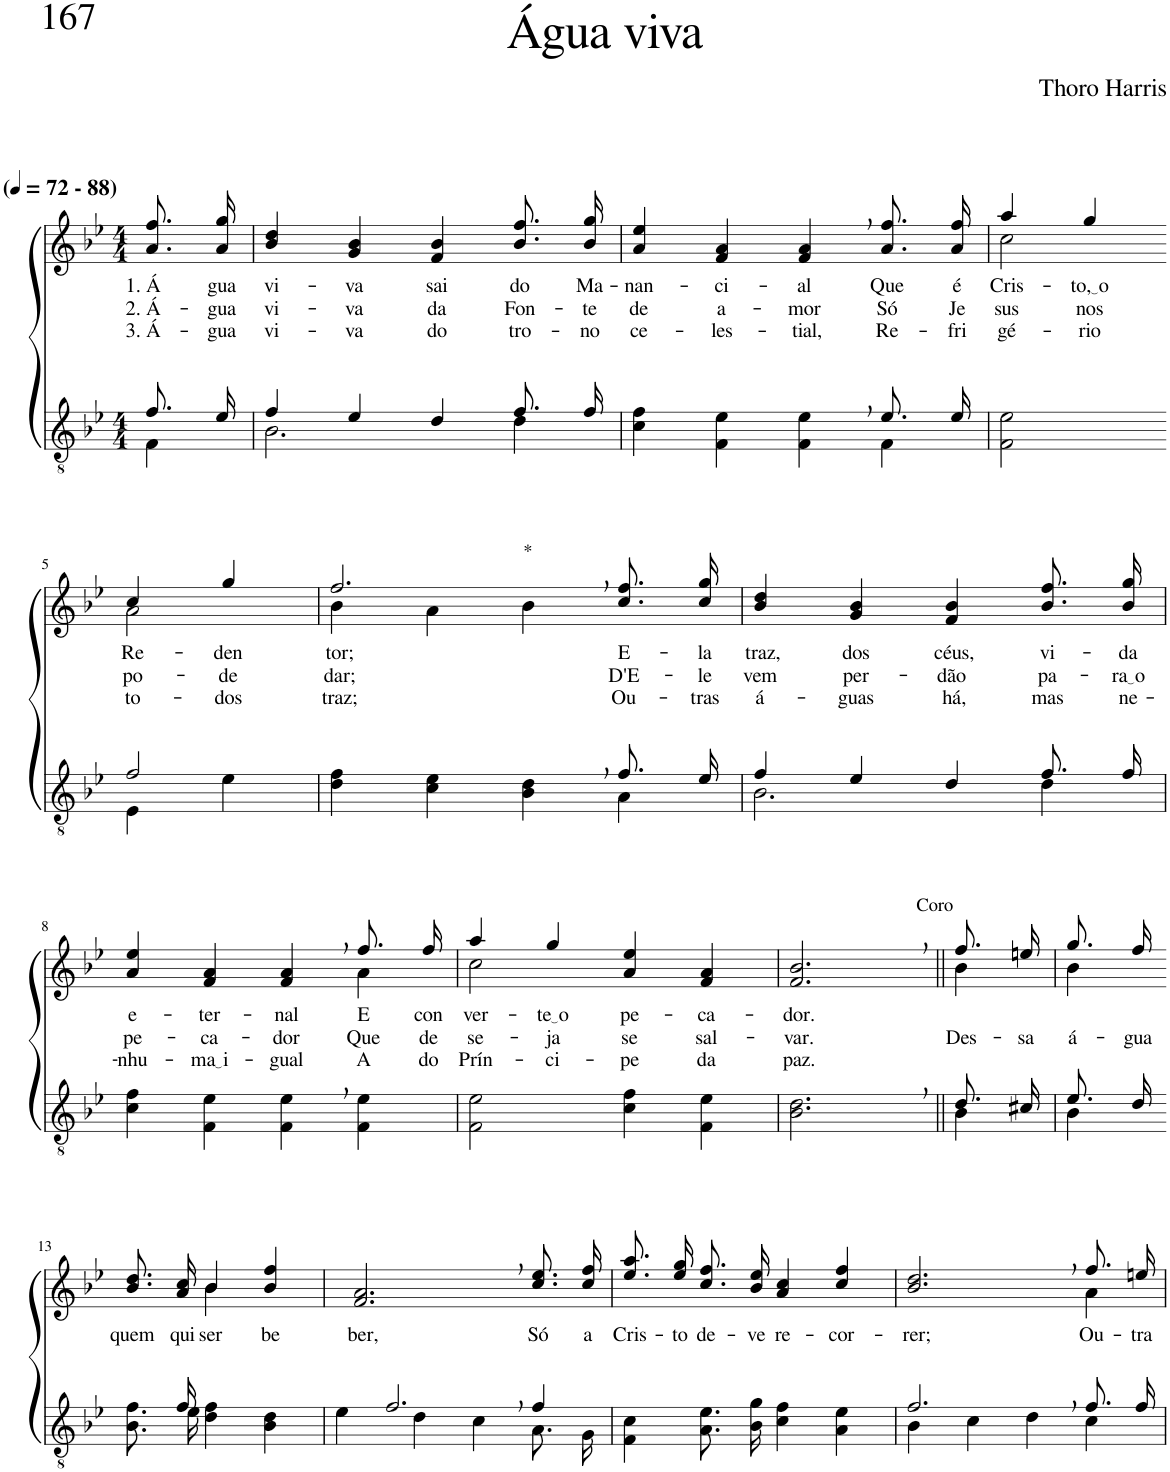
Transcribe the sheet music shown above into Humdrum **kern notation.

**kern	**kern	**text	**text	**text
*part2	*part1	*part1	*part1	*part1
*staff2	*staff1	*staff1	*staff1	*staff1
*I"Parte III e IV	*I"Parte I e II	*	*	*
*clefGv2	*clefG2	*	*	*
*Trd4c7	*Trd4c7	*	*	*
*k[b-e-]	*k[b-e-]	*	*	*
*M4/4	*M4/4	*	*	*
*MM72	*MM72	*	*	*
=1	=1	=1	=1	=1
*^	*	*	*	*
!	!	!LO:TX:a:B:t=(	!	!	!
!	!	!LO:TX:a:B:t=- 88)	!	!	!
!	!	!	!LO:LY:b	!LO:LY:b	!LO:LY:b
8.f/L	4F\	8.a\ 8.ff\L	1. Á	2. Á-	3. Á-
!	!	!	!LO:LY:b	!LO:LY:b	!LO:LY:b
16e-/Jk	.	16a\ 16gg\Jk	gua	-gua	-gua
=2	=2	=2	=2	=2	=2
!	!	!	!LO:LY:b	!LO:LY:b	!LO:LY:b
4f/	2.B-\	4b-/ 4dd/	vi-	vi-	vi-
!	!	!	!LO:LY:b	!LO:LY:b	!LO:LY:b
4e-/	.	4g/ 4b-/	-va	-va	-va
!	!	!	!LO:LY:b	!LO:LY:b	!LO:LY:b
4d/	.	4f/ 4b-/	sai	da	do
!	!	!	!LO:LY:b	!LO:LY:b	!LO:LY:b
8.f/L	4d\	8.b-\ 8.ff\L	do	Fon-	tro-
!	!	!	!LO:LY:b	!LO:LY:b	!LO:LY:b
16f/Jk	.	16b-\ 16gg\Jk	Ma-	-te	-no
=3	=3	=3	=3	=3	=3
!	!	!	!LO:LY:b	!LO:LY:b	!LO:LY:b
2.ryy	4c\ 4f\	4a/ 4ee-/	-nan-	de	ce-
!	!	!	!LO:LY:b	!LO:LY:b	!LO:LY:b
.	4F\ 4e-\	4f/ 4a/	-ci-	a-	-les-
!	!	!	!LO:LY:b	!LO:LY:b	!LO:LY:b
.	4F\ 4e-\	4f/, 4a/,	-al	-mor	-tial,
!	!	!	!LO:LY:b	!LO:LY:b	!LO:LY:b
8.e-/L	4F\	8.a\ 8.ff\L	Que	Só	Re-
!	!	!	!LO:LY:b	!LO:LY:b	!LO:LY:b
16e-/Jk	.	16a\ 16ff\Jk	é	Je-	-fri-
*v	*v	*	*	*	*
=4	=4	=4	=4	=4
*	*^	*	*	*
!	!	!	!LO:LY:b	!LO:LY:b	!LO:LY:b
2F\ 2e-\	4aa/	2cc\	-Cris-	-sus	gé-
!	!	!	!LO:LY:b	!LO:LY:b	!LO:LY:b
.	4gg/	.	to, o	nos	-rio
!!LO:LB:g=z	!!
=5-	=5-	=5-	=5-	=5-	=5-
*^	*	*	*	*	*
!	!	!	!	!LO:LY:b	!LO:LY:b	!LO:LY:b
2f/	4E-\	4cc/	2a\	Re-	-po-	to-
!	!	!	!	!LO:LY:b	!LO:LY:b	!LO:LY:b
.	4e-\	4gg/	.	-den-	-de	-dos
=6	=6	=6	=6	=6	=6	=6
!	!	!LO:TX:a:t=*	!	!	!	!
!	!	!	!	!LO:LY:b	!LO:LY:b	!LO:LY:b
2.ryy	4d\ 4f\	2.ff,/	4b-\	tor;	dar;	traz;
.	4c\ 4e-\	.	4a\	.	.	.
.	4B-\ 4d\	.	4b-\	.	.	.
!	!	!	!	!LO:LY:b	!LO:LY:b	!LO:LY:b
8.f/L	4A\	8.cc\ 8.ff\L	4ryy	E-	D'E-	Ou-
!	!	!	!	!LO:LY:b	!LO:LY:b	!LO:LY:b
16e-/Jk	.	16cc\ 16gg\Jk	.	-la	-le	-tras
*	*	*v	*v	*	*	*
=7	=7	=7	=7	=7	=7
!	!	!	!LO:LY:b	!LO:LY:b	!LO:LY:b
4f/	2.B-\	4b-/ 4dd/	traz,	vem	á-
!	!	!	!LO:LY:b	!LO:LY:b	!LO:LY:b
4e-/	.	4g/ 4b-/	dos	per-	-guas
!	!	!	!LO:LY:b	!LO:LY:b	!LO:LY:b
4d/	.	4f/ 4b-/	céus,	-dão	há,
!	!	!	!LO:LY:b	!LO:LY:b	!LO:LY:b
8.f/L	4d\	8.b-\ 8.ff\L	vi-	pa-	mas
!	!	!	!LO:LY:b	!LO:LY:b	!LO:LY:b
16f/Jk	.	16b-\ 16gg\Jk	-da	ra o	ne-
*v	*v	*	*	*	*
!!LO:LB:g=z
=8	=8	=8	=8	=8
!	!	!LO:LY:b	!LO:LY:b	!LO:LY:b
*	*^	*	*	*
4c\ 4f\	4a/ 4ee-/	2.ryy	e-	pe-	-nhu-
!	!	!	!LO:LY:b	!LO:LY:b	!LO:LY:b
4F\ 4e-\	4f/ 4a/	.	-ter-	-ca-	ma i
!	!	!	!LO:LY:b	!LO:LY:b	!LO:LY:b
4F\, 4e-\,	4f/, 4a/,	.	-nal	-dor	-gual
!	!	!	!LO:LY:b	!LO:LY:b	!LO:LY:b
4F\ 4e-\	8.ff/L	4a\	E	Que	A
!	!	!	!LO:LY:b	!LO:LY:b	!LO:LY:b
.	16ff/Jk	.	con-	de-	do
=9	=9	=9	=9	=9	=9
!	!	!	!LO:LY:b	!LO:LY:b	!LO:LY:b
2F\ 2e-\	4aa/	2cc\	-ver-	-se-	Prín-
!	!	!	!LO:LY:b	!LO:LY:b	!LO:LY:b
.	4gg/	.	te o	-ja	-ci-
!	!	!	!LO:LY:b	!LO:LY:b	!LO:LY:b
4c\ 4f\	4a/ 4ee-/	2ryy	pe-	se	-pe
!	!	!	!LO:LY:b	!LO:LY:b	!LO:LY:b
4F\ 4e-\	4f/ 4a/	.	-ca-	sal-	da
*	*v	*v	*	*	*
=10	=10	=10	=10	=10
!	!LO:TX:a:t=Coro	!	!	!
!	!	!LO:LY:b	!LO:LY:b	!LO:LY:b
2.B-\, 2.d\,	2.f/, 2.b-/,	-dor.	-var.	paz.
=11||	=11||	=11||	=11||	=11||
*^	*^	*	*	*
!	!	!	!	!	!LO:LY:b	!
8.d/L	4B-\	8.ff/L	4b-\	.	Des-	.
!	!	!	!	!	!LO:LY:b	!
16c#X/Jk	.	16een/Jk	.	.	-sa	.
=12	=12	=12	=12	=12	=12	=12
!	!	!	!	!	!LO:LY:b	!
8.e-/L	4B-\	8.gg/L	4b-\	.	á-	.
!	!	!	!	!	!LO:LY:b	!
16d/Jk	.	16ff/Jk	.	.	-gua	.
!!LO:LB:g=z	!!
=13-	=13-	=13-	=13-	=13-	=13-	=13-
!	!	!	!	!LO:LY:b	!	!
8.ryy	8.B-\ 8.f\L	8.b-\ 8.dd\L	4ryy	quem	.	.
!	!	!	!	!LO:LY:b	!	!
16f/	16e-\Jk	16a\ 16cc\Jk	.	qui-	.	.
!	!	!	!	!LO:LY:b	!	!
2ryy	4d\ 4f\	4b-/	4b-\	-ser	.	.
!	!	!	!	!LO:LY:b	!	!
.	4B-\ 4d\	4b-/ 4ff/	4ryy	be	.	.
=14	=14	=14	=14	=14	=14	=14
!	!	!	!	!LO:LY:b	!	!
*	*	*v	*v	*	*	*
2.f,/	4e-\	2.f/, 2.a/,	ber,	.	.
.	4d\	.	.	.	.
.	4c\	.	.	.	.
!	!	!	!LO:LY:b	!	!
4f/	8.A\L	8.cc\ 8.ee-\L	Só	.	.
!	!	!	!LO:LY:b	!	!
.	16G\Jk	16cc\ 16ff\Jk	a	.	.
=15	=15	=15	=15	=15	=15
!	!	!	!LO:LY:b	!	!
*v	*v	*	*	*	*
4F\ 4c\	8.ee-\ 8.aa\L	Cris-	.	.
!	!	!LO:LY:b	!	!
.	16ee-\ 16gg\Jk	-to	.	.
!	!	!LO:LY:b	!	!
8.A\ 8.e-\L	8.cc\ 8.ff\L	de-	.	.
!	!	!LO:LY:b	!	!
16B-\ 16g\Jk	16b-\ 16ee-\Jk	-ve	.	.
!	!	!LO:LY:b	!	!
4c\ 4f\	4a/ 4cc/	re-	.	.
!	!	!LO:LY:b	!	!
4A\ 4e-\	4cc/ 4ff/	-cor-	.	.
=16	=16	=16	=16	=16
*^	*	*	*	*
!	!	!	!LO:LY:b	!	!
*	*	*^	*	*	*
2.f,/	4B-\	2.b-/, 2.dd/,	2.ryy	-rer;	.	.
.	4c\	.	.	.	.	.
.	4d\	.	.	.	.	.
!	!	!	!	!LO:LY:b	!	!
8.f/L	4c\	8.ff/L	4a\	Ou-	.	.
!	!	!	!	!LO:LY:b	!	!
16f/Jk	.	16een/Jk	.	-tra	.	.
*v	*v	*	*	*	*	*
*	*v	*v	*	*	*
=	=	=	=	=
*-	*-	*-	*-	*-
